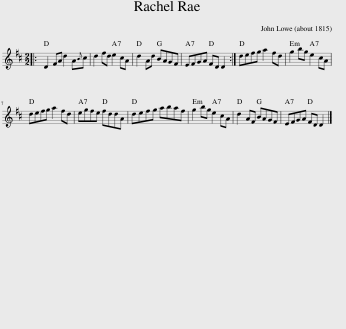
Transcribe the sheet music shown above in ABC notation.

X:1
L:1/8
M:2/2
I:linebreak $
K:D
V:1 treble
V:1
|: D2 FA d2 A{B}c | d2 fd e2 cA | d2 Ad BAGF | EFGA FD D2 :| defg a2 fd | %5
 g2 bg e2 cA |$ defg a2 fd | egfe fddA | defg abaf | g2 bg e2 cA | %10
 d2 AF BAGF | EFGA FD D2 |] %12
